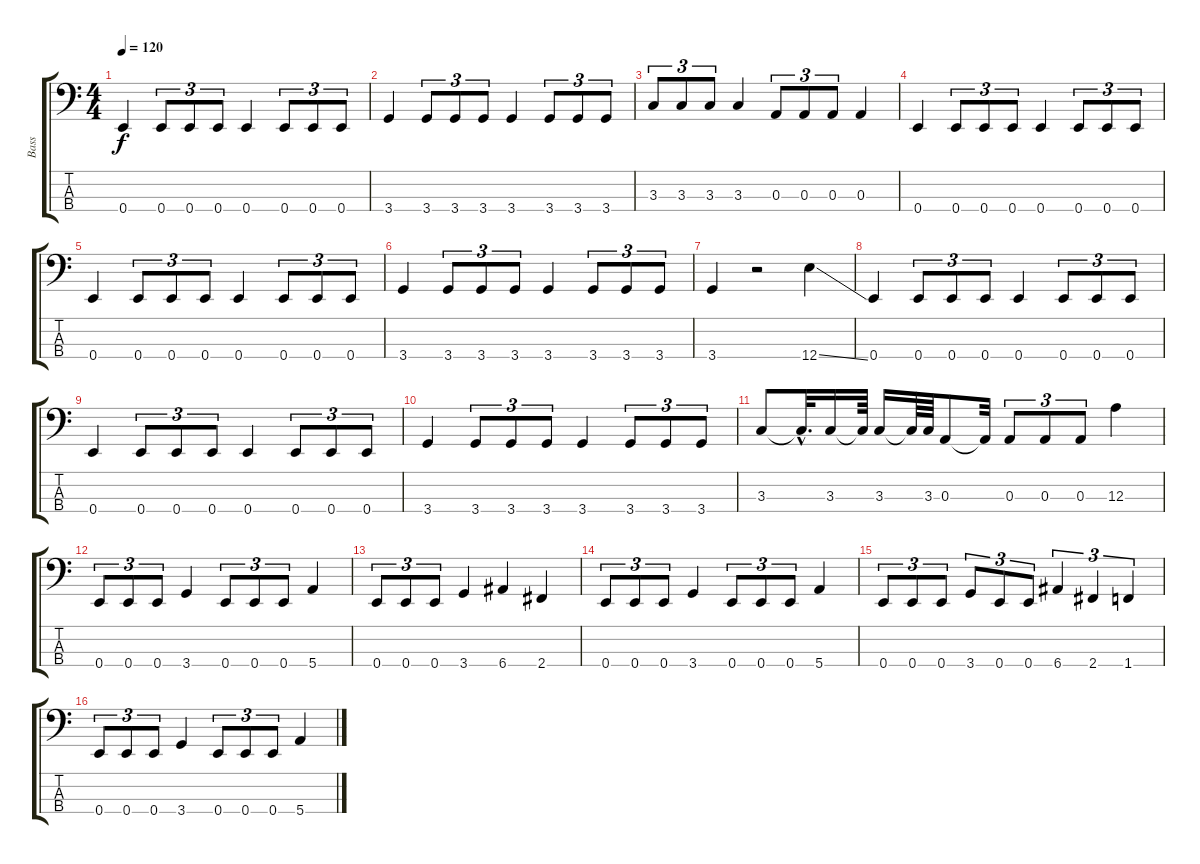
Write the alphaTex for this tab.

\track ("Bass" "Bass") {instrument electricbassfinger}
\staff {score tabs}
\tuning (G2 D2 A1 E1) {hide}
\ts (4 4)
\tempo 120
\clef f4
\ks c
0.4.4{dy f} 0.4.8{tu (3 2)} 0.4.8{tu (3 2)} 0.4.8{tu (3 2)} 0.4.4 0.4.8{tu (3 2)} 0.4.8{tu (3 2)} 0.4.8{tu (3 2)} |
3.4.4 3.4.8{tu (3 2)} 3.4.8{tu (3 2)} 3.4.8{tu (3 2)} 3.4.4 3.4.8{tu (3 2)} 3.4.8{tu (3 2)} 3.4.8{tu (3 2)} |
3.3.8{tu (3 2)} 3.3.8{tu (3 2)} 3.3.8{tu (3 2)} 3.3.4 0.3.8{tu (3 2)} 0.3.8{tu (3 2)} 0.3.8{tu (3 2)} 0.3.4 |
0.4.4 0.4.8{tu (3 2)} 0.4.8{tu (3 2)} 0.4.8{tu (3 2)} 0.4.4 0.4.8{tu (3 2)} 0.4.8{tu (3 2)} 0.4.8{tu (3 2)} |
0.4.4 0.4.8{tu (3 2)} 0.4.8{tu (3 2)} 0.4.8{tu (3 2)} 0.4.4 0.4.8{tu (3 2)} 0.4.8{tu (3 2)} 0.4.8{tu (3 2)} |
3.4.4 3.4.8{tu (3 2)} 3.4.8{tu (3 2)} 3.4.8{tu (3 2)} 3.4.4 3.4.8{tu (3 2)} 3.4.8{tu (3 2)} 3.4.8{tu (3 2)} |
3.4.4 r.2 12.4{ss}.4 |
0.4.4 0.4.8{tu (3 2)} 0.4.8{tu (3 2)} 0.4.8{tu (3 2)} 0.4.4 0.4.8{tu (3 2)} 0.4.8{tu (3 2)} 0.4.8{tu (3 2)} |
0.4.4 0.4.8{tu (3 2)} 0.4.8{tu (3 2)} 0.4.8{tu (3 2)} 0.4.4 0.4.8{tu (3 2)} 0.4.8{tu (3 2)} 0.4.8{tu (3 2)} |
3.4.4 3.4.8{tu (3 2)} 3.4.8{tu (3 2)} 3.4.8{tu (3 2)} 3.4.4 3.4.8{tu (3 2)} 3.4.8{tu (3 2)} 3.4.8{tu (3 2)} |
3.3.8 3.3{hac t}.32{d} 3.3.16 3.3{t}.64 3.3.16 3.3{t}.64 3.3.64 0.3.8 0.3{t}.32 0.3.8{tu (3 2)} 0.3.8{tu (3 2)} 0.3.8{tu (3 2)} 12.3.4 |
0.4.8{tu (3 2)} 0.4.8{tu (3 2)} 0.4.8{tu (3 2)} 3.4.4 0.4.8{tu (3 2)} 0.4.8{tu (3 2)} 0.4.8{tu (3 2)} 5.4.4 |
0.4.8{tu (3 2)} 0.4.8{tu (3 2)} 0.4.8{tu (3 2)} 3.4.4 6.4.4 2.4.4 |
0.4.8{tu (3 2)} 0.4.8{tu (3 2)} 0.4.8{tu (3 2)} 3.4.4 0.4.8{tu (3 2)} 0.4.8{tu (3 2)} 0.4.8{tu (3 2)} 5.4.4 |
0.4.8{tu (3 2)} 0.4.8{tu (3 2)} 0.4.8{tu (3 2)} 3.4.8{tu (3 2)} 0.4.8{tu (3 2)} 0.4.8{tu (3 2)} 6.4.4{tu (3 2)} 2.4.4{tu (3 2)} 1.4.4{tu (3 2)} |
0.4.8{tu (3 2)} 0.4.8{tu (3 2)} 0.4.8{tu (3 2)} 3.4.4 0.4.8{tu (3 2)} 0.4.8{tu (3 2)} 0.4.8{tu (3 2)} 5.4.4
